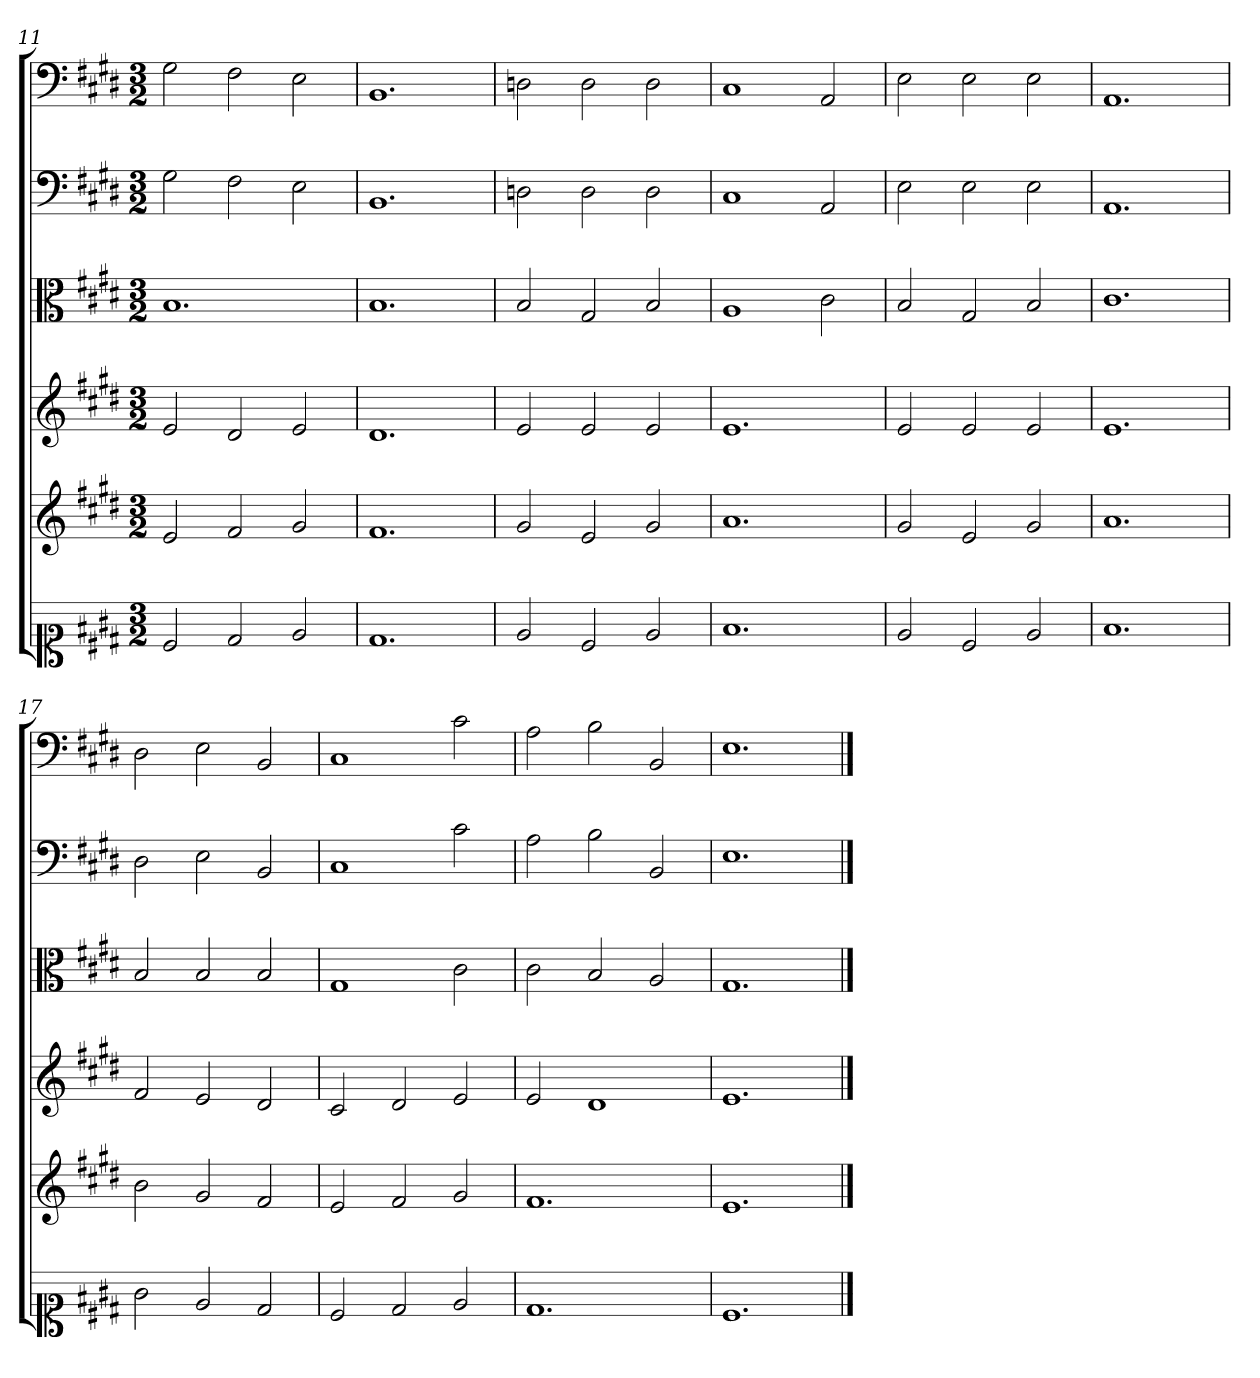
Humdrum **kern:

**kern	**kern	**kern	**kern	**kern	**kern
*part6	*part5	*part4	*part3	*part2	*part1
*staff6	*staff5	*staff4	*staff3	*staff2	*staff1
*clefC1	*	*	*clefC3	*	*
*k[f#c#g#d#]	*k[f#c#g#d#]	*k[f#c#g#d#]	*k[f#c#g#d#]	*k[f#c#g#d#]	*k[f#c#g#d#]
*E:	*E:	*E:	*E:	*E:	*E:
*M3/2	*M3/2	*M3/2	*M3/2	*M3/2	*M3/2
=11	=11	=11	=11	=11	=11
2c#	2e	2e	1.B	2G#	2G#
2d#	2f#	2d#	.	2F#	2F#
2e	2g#	2e	.	2E	2E
=12	=12	=12	=12	=12	=12
1.d#	1.f#	1.d#	1.B	1.BB	1.BB
=13	=13	=13	=13	=13	=13
2e	2g#	2e	2B	2Dn	2Dn
2c#	2e	2e	2G#	2D	2D
2e	2g#	2e	2B	2D	2D
=14	=14	=14	=14	=14	=14
1.f#	1.a	1.e	1A	1C#	1C#
.	.	.	2c#	2AA	2AA
=15	=15	=15	=15	=15	=15
2e	2g#	2e	2B	2E	2E
2c#	2e	2e	2G#	2E	2E
2e	2g#	2e	2B	2E	2E
=16	=16	=16	=16	=16	=16
1.f#	1.a	1.e	1.c#	1.AA	1.AA
=17	=17	=17	=17	=17	=17
2g#	2b	2f#	2B	2D#	2D#
2e	2g#	2e	2B	2E	2E
2d#	2f#	2d#	2B	2BB	2BB
=18	=18	=18	=18	=18	=18
2c#	2e	2c#	1G#	1C#	1C#
2d#	2f#	2d#	.	.	.
2e	2g#	2e	2c#	2c#	2c#
=19	=19	=19	=19	=19	=19
1.d#	1.f#	2e	2c#	2A	2A
.	.	1d#	2B	2B	2B
.	.	.	2A	2BB	2BB
=20	=20	=20	=20	=20	=20
1.c#	1.e	1.e	1.G#	1.E	1.E
==	==	==	==	==	==
*-	*-	*-	*-	*-	*-
